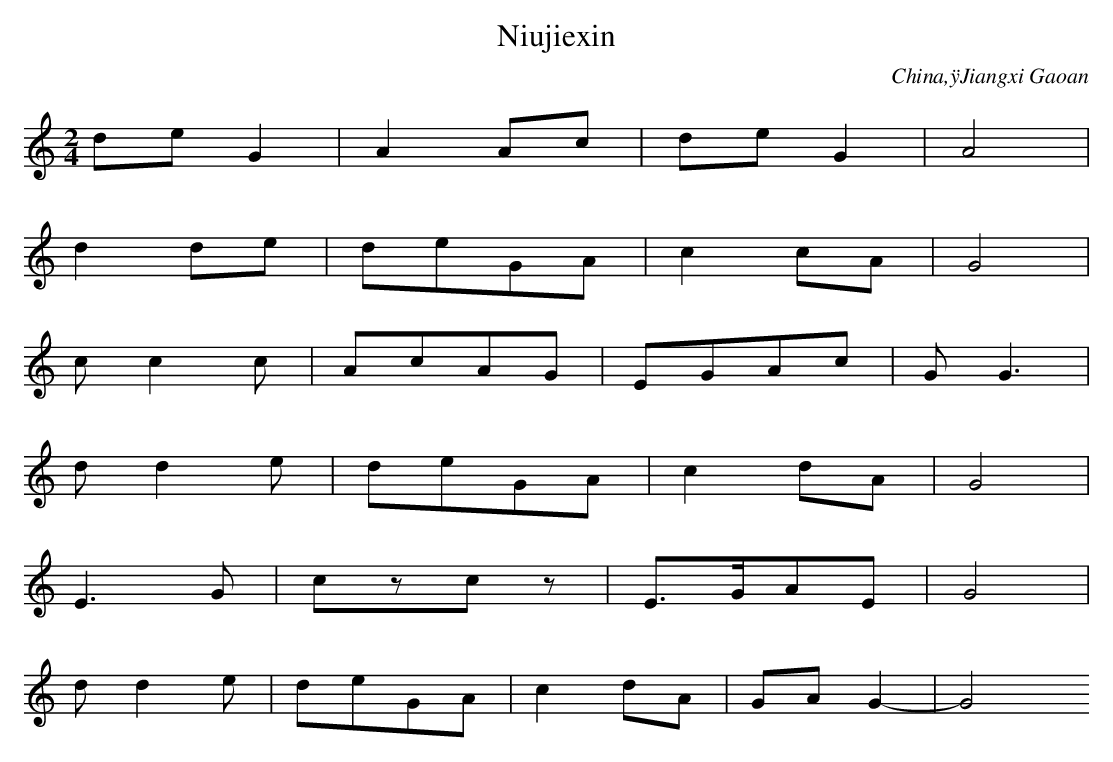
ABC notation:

X:1
T: Niujiexin
O: China,ÿJiangxi Gaoan
M: 2/4
L: 1/16
K: C
d2e2G4 | A4A2c2 | d2e2G4 | A8 |
d4d2e2 | d2e2G2A2 | c4c2A2 | G8 |
c2c4c2 | A2c2A2G2 | E2G2A2c2 | G2G6 |
d2d4e2 | d2e2G2A2 | c4d2A2 | G8 |
E6G2 | c2z2c2z2 | E3GA2E2 | G8 |
d2d4e2 | d2e2G2A2 | c4d2A2 | G2A2G4- | G8
